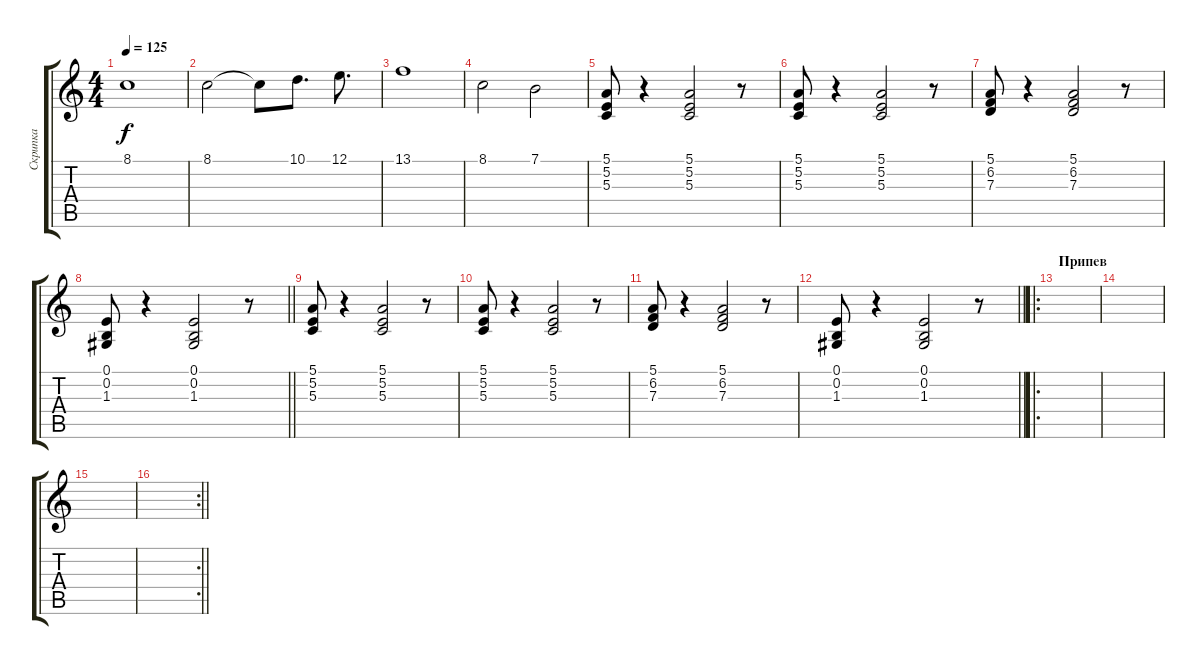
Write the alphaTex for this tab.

\track ("Скрипка" "Скрипка") {instrument violin}
\staff {score tabs}
\tuning (E4 B3 G3 D3 A2 E2) {hide}
\ts (4 4)
\tempo 125
\clef g2
\ks c
8.1.1{dy f} |
8.1.2 8.1{t}.8 10.1.8{d} 12.1.8{d} |
13.1.1 |
8.1.2 7.1.2 |
(5.1 5.2 5.3).8 r.4 (5.1 5.2 5.3).2 r.8 |
(5.1 5.2 5.3).8 r.4 (5.1 5.2 5.3).2 r.8 |
(5.1 6.2 7.3).8 r.4 (5.1 6.2 7.3).2 r.8 |
\barLineRight lightlight
(0.1 0.2 1.3).8 r.4 (0.1 0.2 1.3).2 r.8 |
(5.1 5.2 5.3).8 r.4 (5.1 5.2 5.3).2 r.8 |
(5.1 5.2 5.3).8 r.4 (5.1 5.2 5.3).2 r.8 |
(5.1 6.2 7.3).8 r.4 (5.1 6.2 7.3).2 r.8 |
\barLineRight lightlight
(0.1 0.2 1.3).8 r.4 (0.1 0.2 1.3).2 r.8 |
\ro
\section ("" "Припев")
|
|
|
\rc 2
\barLineRight lightlight
